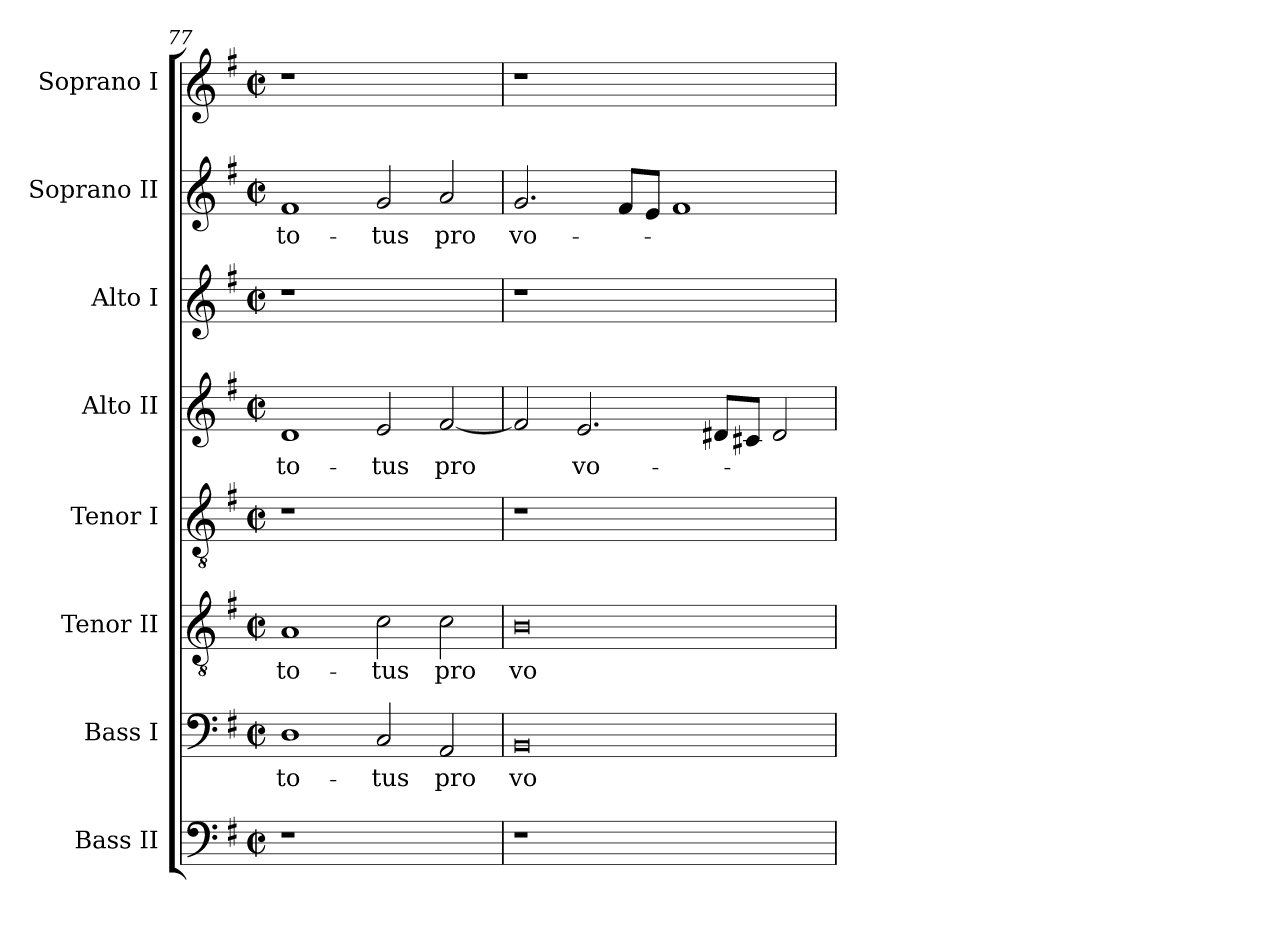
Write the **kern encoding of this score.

**kern	**kern	**text	**kern	**text	**kern	**kern	**text	**kern	**kern	**text	**kern
*part8	*part7	*part7	*part6	*part6	*part5	*part4	*part4	*part3	*part2	*part2	*part1
*staff8	*staff7	*staff7	*staff6	*staff6	*staff5	*staff4	*staff4	*staff3	*staff2	*staff2	*staff1
*I"Bass II	*I"Bass I	*	*I"Tenor II	*	*I"Tenor I	*I"Alto II	*	*I"Alto I	*I"Soprano II	*	*I"Soprano I
*I'BII	*I'BI	*	*I'TII	*	*I'TI	*I'AII	*	*I'AI	*	*	*
*clefF4	*clefF4	*	*clefGv2	*	*clefGv2	*clefG2	*	*clefG2	*clefG2	*	*clefG2
*k[f#]	*k[f#]	*	*k[f#]	*	*k[f#]	*k[f#]	*	*k[f#]	*k[f#]	*	*k[f#]
*G:	*G:	*	*G:	*	*G:	*G:	*	*G:	*G:	*	*G:
*M2/2	*M2/2	*	*M2/2	*	*M2/2	*M2/2	*	*M2/2	*M2/2	*	*M2/2
*met(c|)	*met(c|)	*	*met(c|)	*	*met(c|)	*met(c|)	*	*met(c|)	*met(c|)	*	*met(c|)
=77	=77	=77	=77	=77	=77	=77	=77	=77	=77	=77	=77
!LO:N:vis=1	!	!	!	!	!	!	!	!	!	!	!
!	!	!LO:LY:b:color=#000000	!	!	!	!	!	!	!	!	!
!	!	!	!	!LO:LY:b:color=#000000	!LO:N:vis=1	!	!	!	!	!	!
!	!	!	!	!	!	!	!LO:LY:b:color=#000000	!LO:N:vis=1	!	!	!
!	!	!	!	!	!	!	!	!	!	!LO:LY:b:color=#000000	!LO:N:vis=1
1r	1Di	to-	1Ai	to-	1r	1di	to-	1r	1f#i	to-	1r
!	!	!LO:LY:b:color=#000000	!	!	!	!	!	!	!	!	!
!	!	!	!	!LO:LY:b:color=#000000	!	!	!	!	!	!	!
!	!	!	!	!	!	!	!LO:LY:b:color=#000000	!	!	!	!
!	!	!	!	!	!	!	!	!	!	!LO:LY:b:color=#000000	!
1ryy	2Ci/	-tus	2ci\	-tus	1ryy	2ei/	-tus	1ryy	2gi/	-tus	1ryy
!	!	!LO:LY:b:color=#000000	!	!	!	!	!	!	!	!	!
!	!	!	!	!LO:LY:b:color=#000000	!	!	!	!	!	!	!
!	!	!	!	!	!	!	!LO:LY:b:color=#000000	!	!	!	!
!	!	!	!	!	!	!	!	!	!	!LO:LY:b:color=#000000	!
.	2AAi/	pro	2ci\	pro	.	[<2f#i/	pro	.	2ai/	pro	.
=78	=78	=78	=78	=78	=78	=78	=78	=78	=78	=78	=78
!LO:N:vis=1	!	!	!	!	!	!	!	!	!	!	!
!	!	!LO:LY:b:color=#000000	!	!	!	!	!	!	!	!	!
!	!	!	!	!LO:LY:b:color=#000000	!LO:N:vis=1	!	!	!LO:N:vis=1	!	!	!
!	!	!	!	!	!	!	!	!	!	!LO:LY:b:color=#000000	!LO:N:vis=1
1r	0BBi	vo-	0Bi	vo-	1r	2f#i/]	.	1r	2.gi/	vo-	1r
!	!	!	!	!	!	!	!LO:LY:b:color=#000000	!	!	!	!
.	.	.	.	.	.	2.ei/	vo-	.	.	.	.
.	.	.	.	.	.	.	.	.	8f#i/L	.	.
.	.	.	.	.	.	.	.	.	8ei/J	.	.
1ryy	.	.	.	.	1ryy	.	.	1ryy	1f#i	.	1ryy
.	.	.	.	.	.	8d#Xi/L	.	.	.	.	.
.	.	.	.	.	.	8c#Xi/J	.	.	.	.	.
.	.	.	.	.	.	2d#i/	.	.	.	.	.
=	=	=	=	=	=	=	=	=	=	=	=
*-	*-	*-	*-	*-	*-	*-	*-	*-	*-	*-	*-
